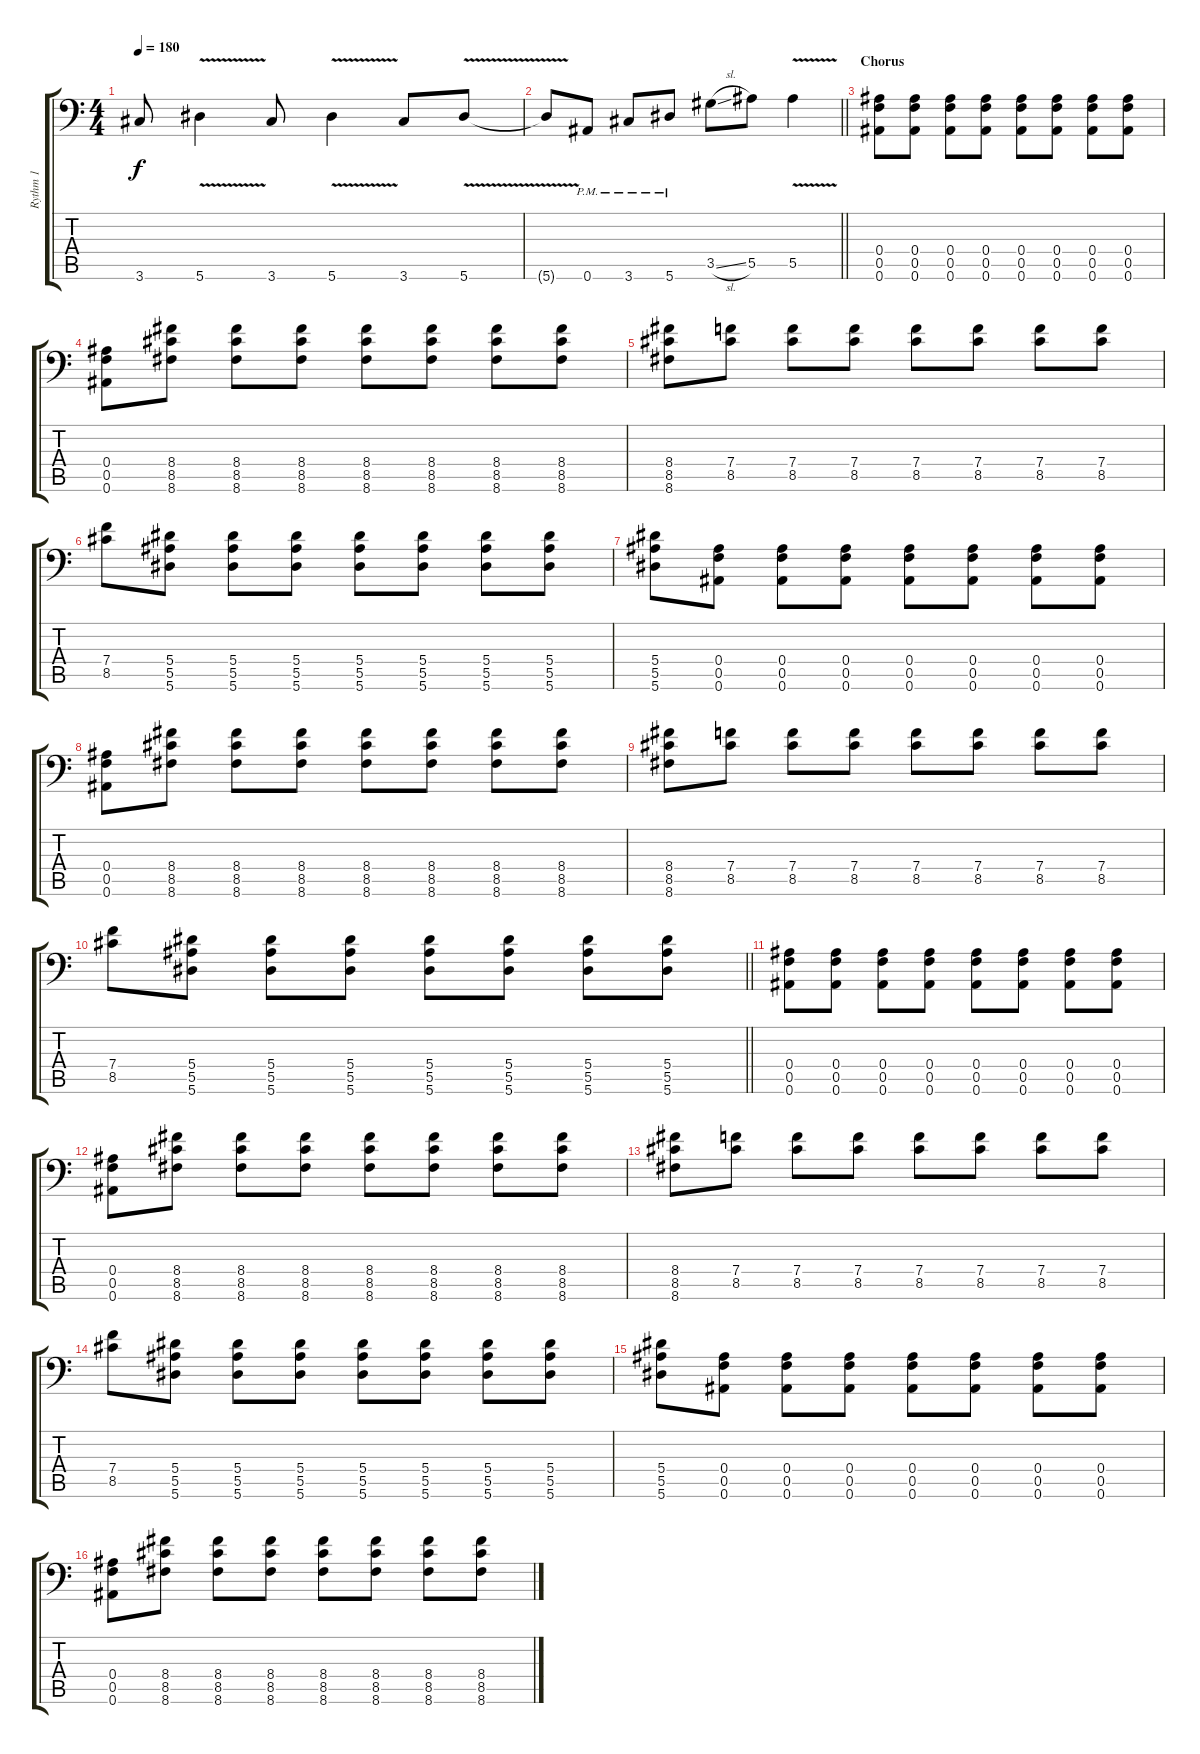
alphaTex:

\track ("Rythm 1" "Rythm 1") {instrument distortionguitar}
\staff {score tabs}
\tuning (C4 G3 Eb3 Bb2 F2 Bb1) {hide}
\ts (4 4)
\tempo 180
\clef f4
\ks c
3.6.8{dy f} 5.6{v}.4 3.6.8 5.6{v}.4 3.6.8 5.6{v}.8 |
\barLineRight lightlight
5.6{t}.8 0.6{pm}.8 3.6{pm}.8 5.6{pm}.8 3.5{sl}.8 5.5.8 5.5{v}.4 |
\section ("" "Chorus")
(0.4 0.5 0.6).8 (0.4 0.5 0.6).8 (0.4 0.5 0.6).8 (0.4 0.5 0.6).8 (0.4 0.5 0.6).8 (0.4 0.5 0.6).8 (0.4 0.5 0.6).8 (0.4 0.5 0.6).8 |
(0.4 0.5 0.6).8 (8.4 8.5 8.6).8 (8.4 8.5 8.6).8 (8.4 8.5 8.6).8 (8.4 8.5 8.6).8 (8.4 8.5 8.6).8 (8.4 8.5 8.6).8 (8.4 8.5 8.6).8 |
(8.4 8.5 8.6).8 (7.4 8.5).8 (7.4 8.5).8 (7.4 8.5).8 (7.4 8.5).8 (7.4 8.5).8 (7.4 8.5).8 (7.4 8.5).8 |
(7.4 8.5).8 (5.4 5.5 5.6).8 (5.4 5.5 5.6).8 (5.4 5.5 5.6).8 (5.4 5.5 5.6).8 (5.4 5.5 5.6).8 (5.4 5.5 5.6).8 (5.4 5.5 5.6).8 |
(5.4 5.5 5.6).8 (0.4 0.5 0.6).8 (0.4 0.5 0.6).8 (0.4 0.5 0.6).8 (0.4 0.5 0.6).8 (0.4 0.5 0.6).8 (0.4 0.5 0.6).8 (0.4 0.5 0.6).8 |
(0.4 0.5 0.6).8 (8.4 8.5 8.6).8 (8.4 8.5 8.6).8 (8.4 8.5 8.6).8 (8.4 8.5 8.6).8 (8.4 8.5 8.6).8 (8.4 8.5 8.6).8 (8.4 8.5 8.6).8 |
(8.4 8.5 8.6).8 (7.4 8.5).8 (7.4 8.5).8 (7.4 8.5).8 (7.4 8.5).8 (7.4 8.5).8 (7.4 8.5).8 (7.4 8.5).8 |
\barLineRight lightlight
(7.4 8.5).8 (5.4 5.5 5.6).8 (5.4 5.5 5.6).8 (5.4 5.5 5.6).8 (5.4 5.5 5.6).8 (5.4 5.5 5.6).8 (5.4 5.5 5.6).8 (5.4 5.5 5.6).8 |
(0.4 0.5 0.6).8 (0.4 0.5 0.6).8 (0.4 0.5 0.6).8 (0.4 0.5 0.6).8 (0.4 0.5 0.6).8 (0.4 0.5 0.6).8 (0.4 0.5 0.6).8 (0.4 0.5 0.6).8 |
(0.4 0.5 0.6).8 (8.4 8.5 8.6).8 (8.4 8.5 8.6).8 (8.4 8.5 8.6).8 (8.4 8.5 8.6).8 (8.4 8.5 8.6).8 (8.4 8.5 8.6).8 (8.4 8.5 8.6).8 |
(8.4 8.5 8.6).8 (7.4 8.5).8 (7.4 8.5).8 (7.4 8.5).8 (7.4 8.5).8 (7.4 8.5).8 (7.4 8.5).8 (7.4 8.5).8 |
(7.4 8.5).8 (5.4 5.5 5.6).8 (5.4 5.5 5.6).8 (5.4 5.5 5.6).8 (5.4 5.5 5.6).8 (5.4 5.5 5.6).8 (5.4 5.5 5.6).8 (5.4 5.5 5.6).8 |
(5.4 5.5 5.6).8 (0.4 0.5 0.6).8 (0.4 0.5 0.6).8 (0.4 0.5 0.6).8 (0.4 0.5 0.6).8 (0.4 0.5 0.6).8 (0.4 0.5 0.6).8 (0.4 0.5 0.6).8 |
(0.4 0.5 0.6).8 (8.4 8.5 8.6).8 (8.4 8.5 8.6).8 (8.4 8.5 8.6).8 (8.4 8.5 8.6).8 (8.4 8.5 8.6).8 (8.4 8.5 8.6).8 (8.4 8.5 8.6).8
